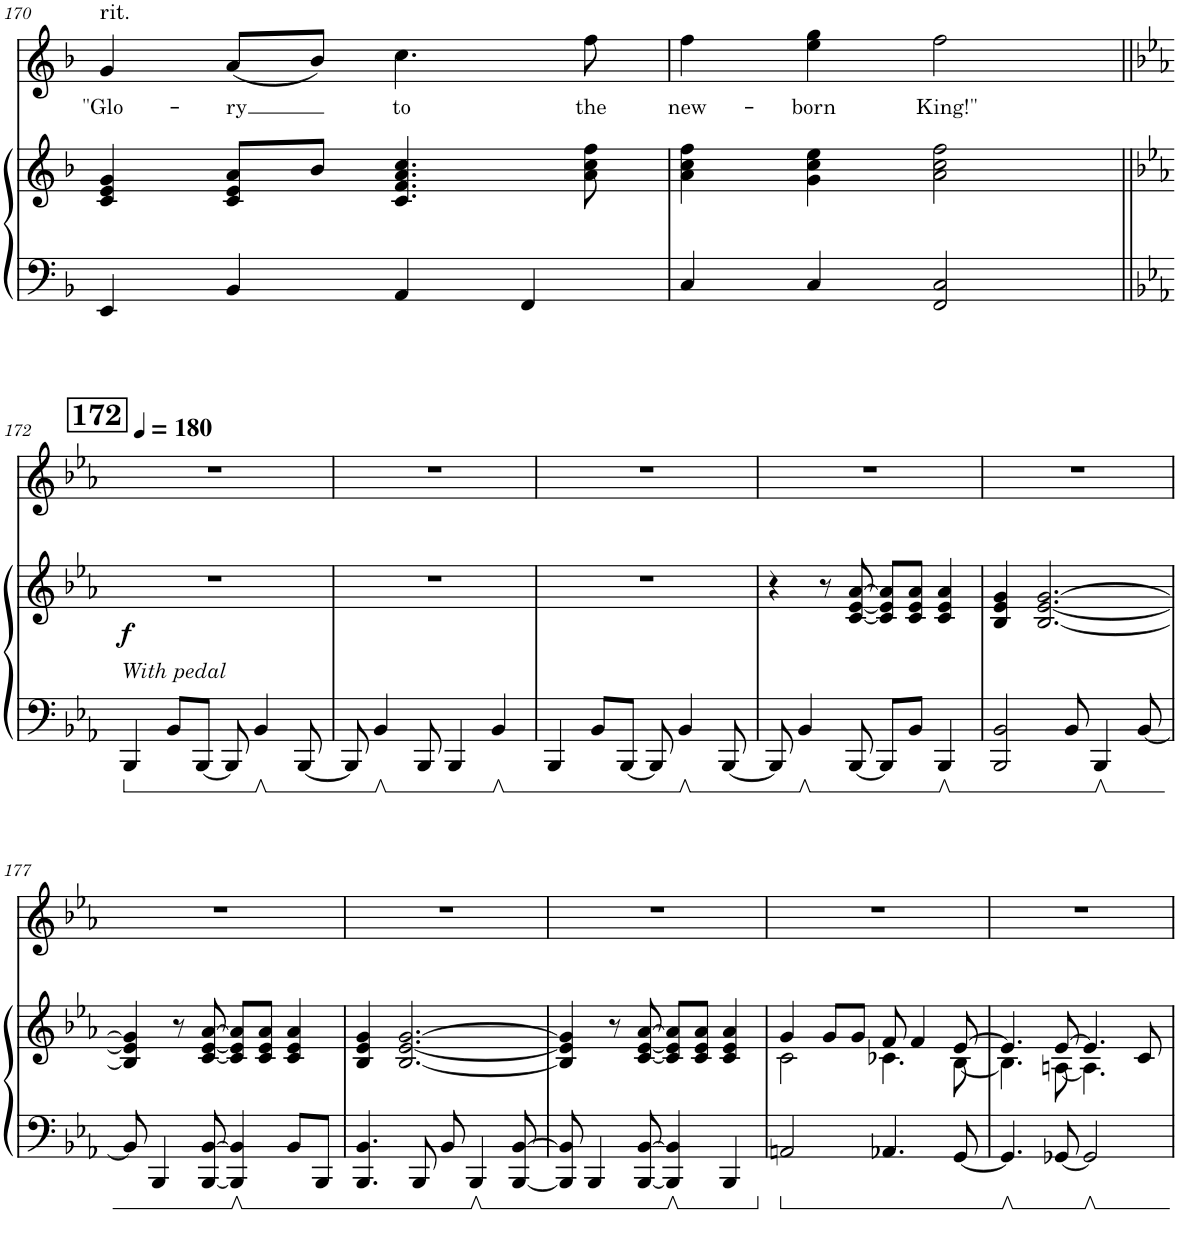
**kern	**kern	**dynam	**kern	**text
*part2	*part2	*part2	*part1	*part1
*staff3	*staff2	*staff2/3	*staff1	*staff1
*I"Piano	*	*	*I"Voice	*
*I'Pno	*	*	*	*
!!LO:PB:g=z
*clefF4	*clefG2	*	*clefG2	*
*k[b-]	*k[b-]	*	*k[b-]	*
*M4/4	*M4/4	*	*M4/4	*
=170	=170	=170	=170	=170
!	!	!	!LO:TX:a:t=rit.	!
!	!	!	!	!LO:LY:b
4EE/	4c/ 4e/ 4g/	.	4g/	"Glo-
!	!	!	!	!LO:LY:b
4BB-/	8c/ 8e/ 8a/L	.	(8a/L	-ry
.	8b-/J	.	8b-/J)	.
!	!	!	!	!LO:LY:b
4AA/	4.c/ 4.f/ 4.a/ 4.cc/	.	4.cc\	to
4FF/	.	.	.	.
!	!	!	!	!LO:LY:b
.	8a\ 8cc\ 8ff\	.	8ff\	the
=171	=171	=171	=171	=171
!	!	!	!	!LO:LY:b
4C/	4a\ 4cc\ 4ff\	.	4ff\	new-
!	!	!	!	!LO:LY:b
4C/	4g\ 4cc\ 4ee\	.	4ee\ 4gg\	-born
!	!	!	!	!LO:LY:b
2FF/ 2C/	2a\ 2cc\ 2ff\	.	2ff\	King!"
!!LO:LB:g=z
=172||	=172||	=172||	=172||	=172||
!!LO:REH:place=s1:a:B:cj:fs=14:t=172
*k[b-e-a-]	*k[b-e-a-]	*	*k[b-e-a-]	*
*	*	*	*MM180	*
!LO:TX:a:i:t=With pedal	!	!	!	!
!	!	!LO:DY:b	!	!
4BBB-/	1r	f	1r	.
8BB-/L	.	.	.	.
[8BBB-/J	.	.	.	.
8BBB-/]	.	.	.	.
4BB-/	.	.	.	.
[8BBB-/	.	.	.	.
=173	=173	=173	=173	=173
8BBB-/]	1r	.	1r	.
4BB-/	.	.	.	.
8BBB-/	.	.	.	.
4BBB-/	.	.	.	.
4BB-/	.	.	.	.
=174	=174	=174	=174	=174
4BBB-/	1r	.	1r	.
8BB-/L	.	.	.	.
[8BBB-/J	.	.	.	.
8BBB-/]	.	.	.	.
4BB-/	.	.	.	.
[8BBB-/	.	.	.	.
=175	=175	=175	=175	=175
8BBB-/]	4r	.	1r	.
4BB-/	.	.	.	.
.	8r	.	.	.
[8BBB-/	[8c/ [8e-/ [8a-/	.	.	.
8BBB-/L]	8c/] 8e-/] 8a-/]L	.	.	.
8BB-/J	8c/ 8e-/ 8a-/J	.	.	.
4BBB-/	4c/ 4e-/ 4a-/	.	.	.
=176	=176	=176	=176	=176
2BBB-/ 2BB-/	4B-/ 4e-/ 4g/	.	1r	.
.	[2.B-/ [2.e-/ [2.g/	.	.	.
8BB-/	.	.	.	.
4BBB-/	.	.	.	.
[8BB-/	.	.	.	.
!!LO:LB:g=z
=177	=177	=177	=177	=177
8BB-/]	4B-/] 4e-/] 4g/]	.	1r	.
4BBB-/	.	.	.	.
.	8r	.	.	.
[8BBB-/ [8BB-/	[8c/ [8e-/ [8a-/	.	.	.
4BBB-/] 4BB-/]	8c/] 8e-/] 8a-/]L	.	.	.
.	8c/ 8e-/ 8a-/J	.	.	.
8BB-/L	4c/ 4e-/ 4a-/	.	.	.
8BBB-/J	.	.	.	.
=178	=178	=178	=178	=178
4.BBB-/ 4.BB-/	4B-/ 4e-/ 4g/	.	1r	.
.	[2.B-/ [2.e-/ [2.g/	.	.	.
8BBB-/	.	.	.	.
8BB-/	.	.	.	.
4BBB-/	.	.	.	.
[8BBB-/ [8BB-/	.	.	.	.
=179	=179	=179	=179	=179
8BBB-/] 8BB-/]	4B-/] 4e-/] 4g/]	.	1r	.
4BBB-/	.	.	.	.
.	8r	.	.	.
[8BBB-/ [8BB-/	[8c/ [8e-/ [8a-/	.	.	.
4BBB-/] 4BB-/]	8c/] 8e-/] 8a-/]L	.	.	.
.	8c/ 8e-/ 8a-/J	.	.	.
4BBB-/	4c/ 4e-/ 4a-/	.	.	.
=180	=180	=180	=180	=180
*	*^	*	*	*
2AAn/	4g/	2c\	.	1r	.
.	8g/L	.	.	.	.
.	8g/J	.	.	.	.
4.AA-X/	8f/	4.c-X\	.	.	.
.	4f/	.	.	.	.
[8GG/	[8e-/	[8B-\	.	.	.
=181	=181	=181	=181	=181	=181
4.GG/]	4.e-/]	4.B-\]	.	1r	.
[8GG-X/	[8e-/	[8An\	.	.	.
2GG-/]	4.e-/]	4.A\]	.	.	.
.	8c/	8ryy	.	.	.
*	*v	*v	*	*	*
=	=	=	=	=
*-	*-	*-	*-	*-
